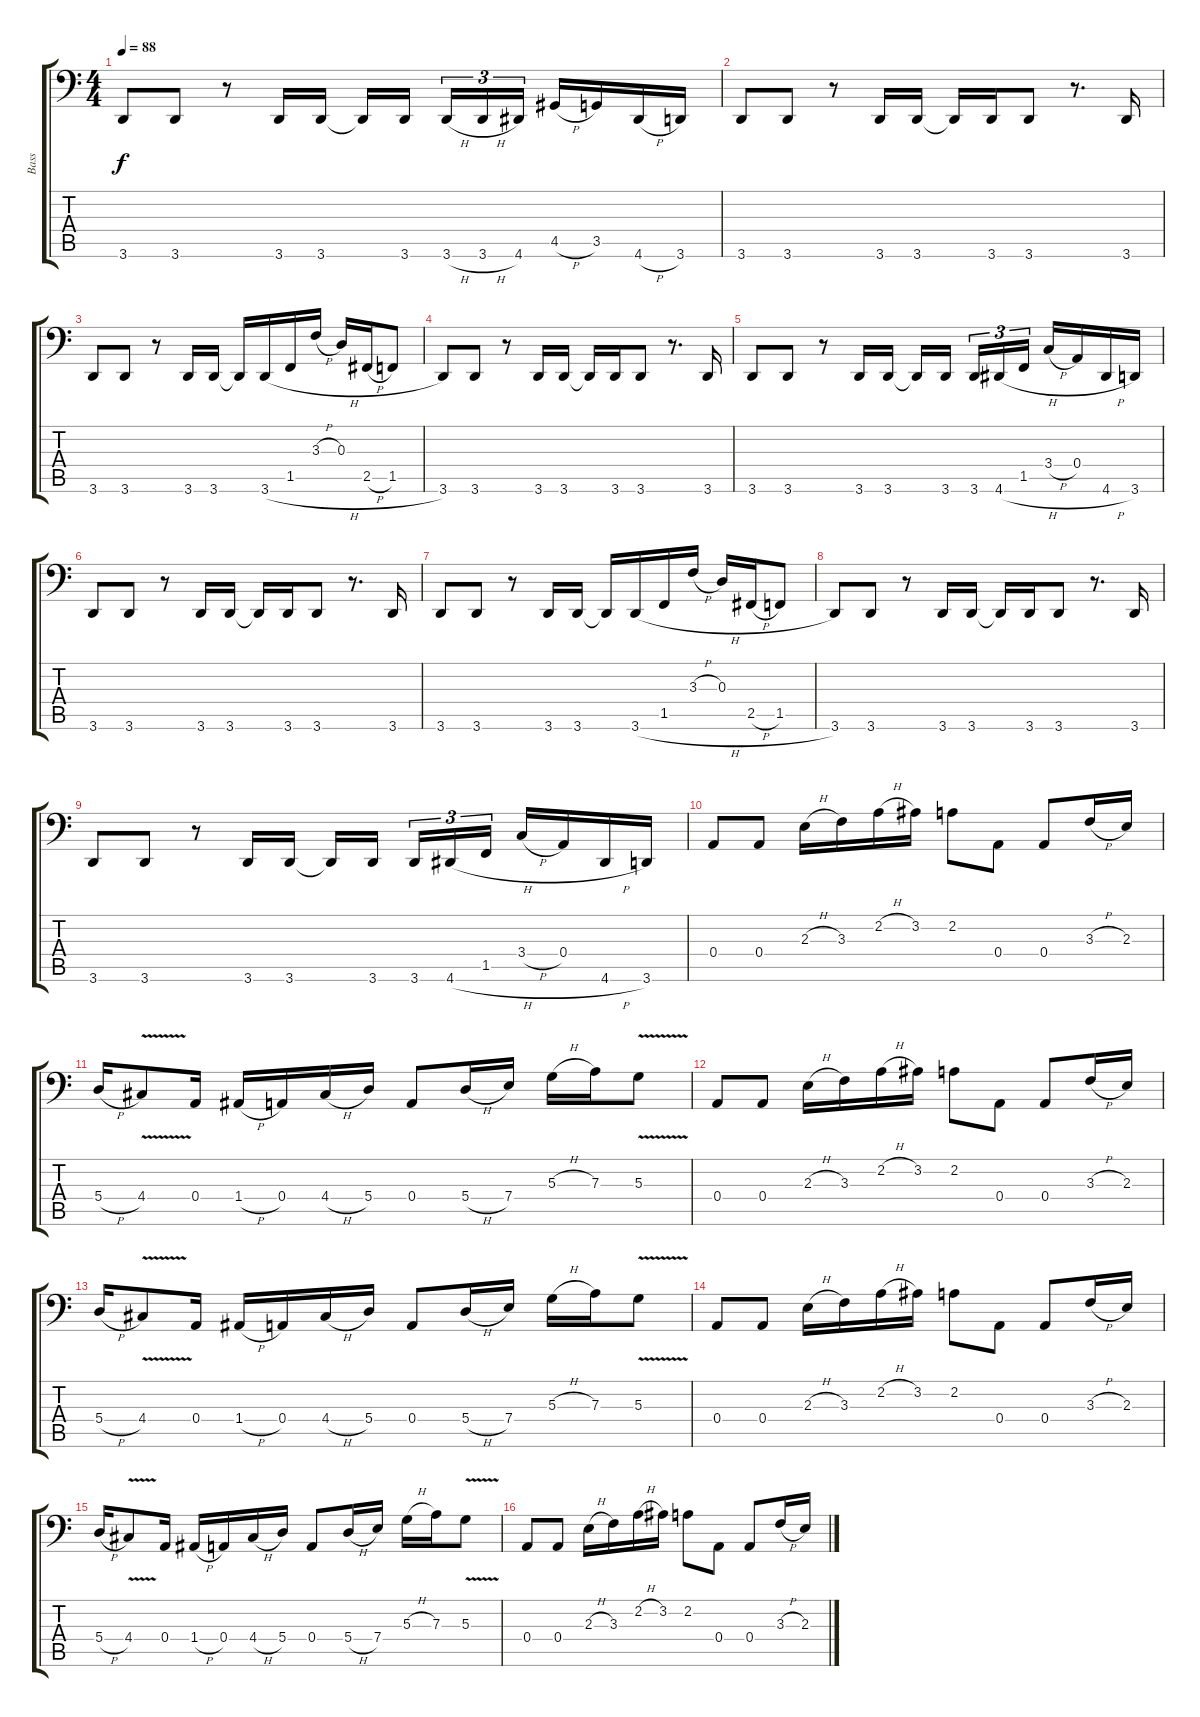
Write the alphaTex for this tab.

\track ("Bass" "Bass") {instrument electricbassfinger}
\staff {score tabs}
\tuning (C3 G2 D2 A1 E1 B0) {hide}
\ts (4 4)
\tempo 88
\clef f4
\ks c
3.6.8{dy f} 3.6.8 r.8 3.6.16 3.6.16 3.6{t}.16 3.6.16 3.6{h}.16{tu (3 2)} 3.6{h}.16{tu (3 2)} 4.6.16{tu (3 2)} 4.5{h}.16 3.5.16 4.6{h}.16 3.6.16 |
3.6.8 3.6.8 r.8 3.6.16 3.6.16 3.6{t}.16 3.6.16 3.6.8 r.8{d} 3.6.16 |
3.6.8 3.6.8 r.8 3.6.16 3.6.16 3.6{t}.16 3.6{h}.16 1.5.16 3.3{h}.16 0.3.16 2.5{h}.16 1.5.8 |
3.6.8 3.6.8 r.8 3.6.16 3.6.16 3.6{t}.16 3.6.16 3.6.8 r.8{d} 3.6.16 |
3.6.8 3.6.8 r.8 3.6.16 3.6.16 3.6{t}.16 3.6.16 3.6.16{tu (3 2)} 4.6{h}.16{tu (3 2)} 1.5.16{tu (3 2)} 3.4{h}.16 0.4.16 4.6{h}.16 3.6.16 |
3.6.8 3.6.8 r.8 3.6.16 3.6.16 3.6{t}.16 3.6.16 3.6.8 r.8{d} 3.6.16 |
3.6.8 3.6.8 r.8 3.6.16 3.6.16 3.6{t}.16 3.6{h}.16 1.5.16 3.3{h}.16 0.3.16 2.5{h}.16 1.5.8 |
3.6.8 3.6.8 r.8 3.6.16 3.6.16 3.6{t}.16 3.6.16 3.6.8 r.8{d} 3.6.16 |
3.6.8 3.6.8 r.8 3.6.16 3.6.16 3.6{t}.16 3.6.16 3.6.16{tu (3 2)} 4.6{h}.16{tu (3 2)} 1.5.16{tu (3 2)} 3.4{h}.16 0.4.16 4.6{h}.16 3.6.16 |
0.4.8 0.4.8 2.3{h}.16 3.3.16 2.2{h}.16 3.2.16 2.2.8 0.4.8 0.4.8 3.3{h}.16 2.3.16 |
5.4{h}.16 4.4{v}.8 0.4.16 1.4{h}.16 0.4.16 4.4{h}.16 5.4.16 0.4.8 5.4{h}.16 7.4.16 5.3{h}.16 7.3.16 5.3{v}.8 |
0.4.8 0.4.8 2.3{h}.16 3.3.16 2.2{h}.16 3.2.16 2.2.8 0.4.8 0.4.8 3.3{h}.16 2.3.16 |
5.4{h}.16 4.4{v}.8 0.4.16 1.4{h}.16 0.4.16 4.4{h}.16 5.4.16 0.4.8 5.4{h}.16 7.4.16 5.3{h}.16 7.3.16 5.3{v}.8 |
0.4.8 0.4.8 2.3{h}.16 3.3.16 2.2{h}.16 3.2.16 2.2.8 0.4.8 0.4.8 3.3{h}.16 2.3.16 |
5.4{h}.16 4.4{v}.8 0.4.16 1.4{h}.16 0.4.16 4.4{h}.16 5.4.16 0.4.8 5.4{h}.16 7.4.16 5.3{h}.16 7.3.16 5.3{v}.8 |
0.4.8 0.4.8 2.3{h}.16 3.3.16 2.2{h}.16 3.2.16 2.2.8 0.4.8 0.4.8 3.3{h}.16 2.3.16
